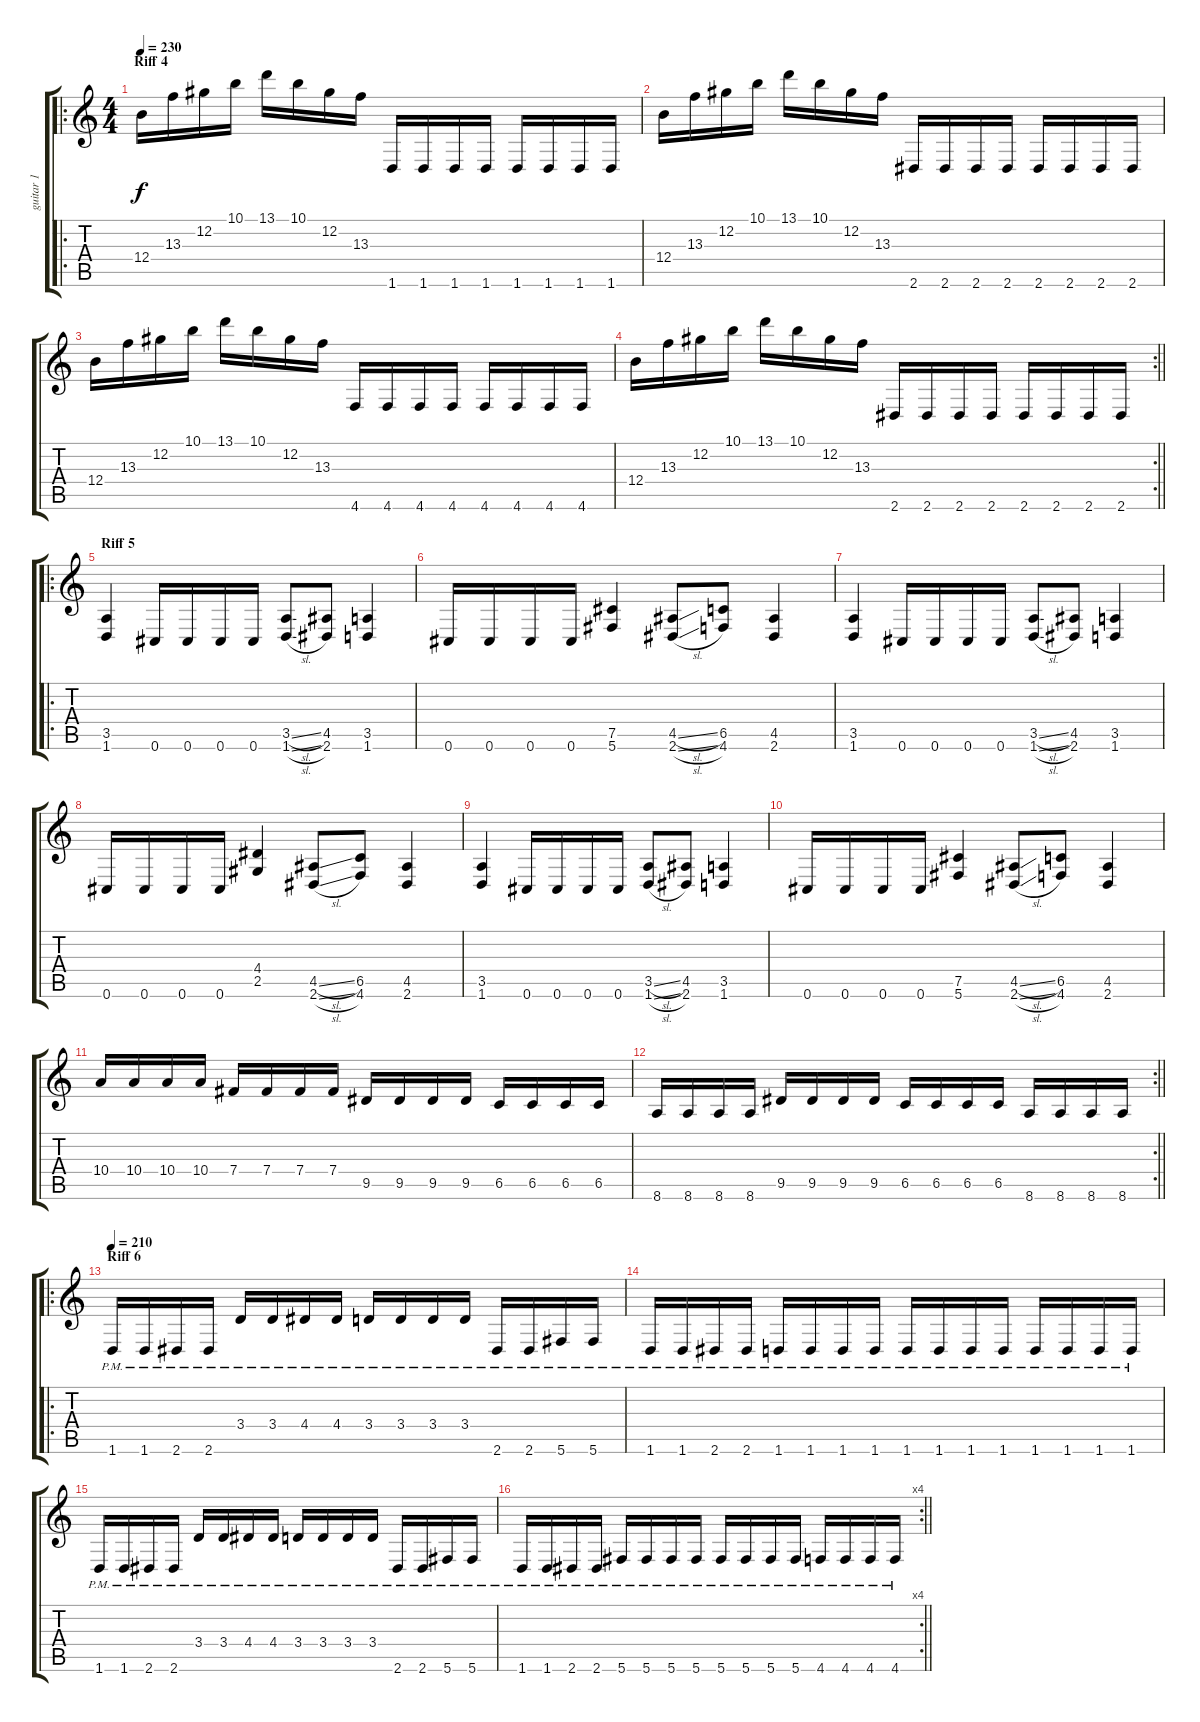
\track ("guitar 1" "guitar 1") {instrument distortionguitar}
\staff {score tabs}
\tuning (Db4 Ab3 E3 B2 Gb2 Db2) {hide}
\ro
\ts (4 4)
\section ("" "Riff 4")
\tempo 230
\clef g2
\ks c
12.4.16{dy f} 13.3.16 12.2.16 10.1.16 13.1.16 10.1.16 12.2.16 13.3.16 1.6.16 1.6.16 1.6.16 1.6.16 1.6.16 1.6.16 1.6.16 1.6.16 |
12.4.16 13.3.16 12.2.16 10.1.16 13.1.16 10.1.16 12.2.16 13.3.16 2.6.16 2.6.16 2.6.16 2.6.16 2.6.16 2.6.16 2.6.16 2.6.16 |
12.4.16 13.3.16 12.2.16 10.1.16 13.1.16 10.1.16 12.2.16 13.3.16 4.6.16 4.6.16 4.6.16 4.6.16 4.6.16 4.6.16 4.6.16 4.6.16 |
\rc 2
\barLineRight lightlight
12.4.16 13.3.16 12.2.16 10.1.16 13.1.16 10.1.16 12.2.16 13.3.16 2.6.16 2.6.16 2.6.16 2.6.16 2.6.16 2.6.16 2.6.16 2.6.16 |
\ro
\section ("" "Riff 5")
(3.5 1.6).4 0.6.16 0.6.16 0.6.16 0.6.16 (3.5{sl} 1.6{sl}).8 (4.5 2.6).8 (3.5 1.6).4 |
0.6.16 0.6.16 0.6.16 0.6.16 (7.5 5.6).4 (4.5{sl} 2.6{sl}).8 (6.5 4.6).8 (4.5 2.6).4 |
(3.5 1.6).4 0.6.16 0.6.16 0.6.16 0.6.16 (3.5{sl} 1.6{sl}).8 (4.5 2.6).8 (3.5 1.6).4 |
0.6.16 0.6.16 0.6.16 0.6.16 (4.4 2.5).4 (4.5{sl} 2.6{sl}).8 (6.5 4.6).8 (4.5 2.6).4 |
(3.5 1.6).4 0.6.16 0.6.16 0.6.16 0.6.16 (3.5{sl} 1.6{sl}).8 (4.5 2.6).8 (3.5 1.6).4 |
0.6.16 0.6.16 0.6.16 0.6.16 (7.5 5.6).4 (4.5{sl} 2.6{sl}).8 (6.5 4.6).8 (4.5 2.6).4 |
10.4.16 10.4.16 10.4.16 10.4.16 7.4.16 7.4.16 7.4.16 7.4.16 9.5.16 9.5.16 9.5.16 9.5.16 6.5.16 6.5.16 6.5.16 6.5.16 |
\rc 2
\barLineRight lightlight
8.6.16 8.6.16 8.6.16 8.6.16 9.5.16 9.5.16 9.5.16 9.5.16 6.5.16 6.5.16 6.5.16 6.5.16 8.6.16 8.6.16 8.6.16 8.6.16 |
\ro
\section ("" "Riff 6")
\tempo 210
1.6{pm}.16 1.6{pm}.16 2.6{pm}.16 2.6{pm}.16 3.4{pm}.16 3.4{pm}.16 4.4{pm}.16 4.4{pm}.16 3.4{pm}.16 3.4{pm}.16 3.4{pm}.16 3.4{pm}.16 2.6{pm}.16 2.6{pm}.16 5.6{pm}.16 5.6{pm}.16 |
1.6{pm}.16 1.6{pm}.16 2.6{pm}.16 2.6{pm}.16 1.6{pm}.16 1.6{pm}.16 1.6{pm}.16 1.6{pm}.16 1.6{pm}.16 1.6{pm}.16 1.6{pm}.16 1.6{pm}.16 1.6{pm}.16 1.6{pm}.16 1.6{pm}.16 1.6{pm}.16 |
1.6{pm}.16 1.6{pm}.16 2.6{pm}.16 2.6{pm}.16 3.4{pm}.16 3.4{pm}.16 4.4{pm}.16 4.4{pm}.16 3.4{pm}.16 3.4{pm}.16 3.4{pm}.16 3.4{pm}.16 2.6{pm}.16 2.6{pm}.16 5.6{pm}.16 5.6{pm}.16 |
\rc 4
\barLineRight lightlight
1.6{pm}.16 1.6{pm}.16 2.6{pm}.16 2.6{pm}.16 5.6{pm}.16 5.6{pm}.16 5.6{pm}.16 5.6{pm}.16 5.6{pm}.16 5.6{pm}.16 5.6{pm}.16 5.6{pm}.16 4.6{pm}.16 4.6{pm}.16 4.6{pm}.16 4.6{pm}.16
